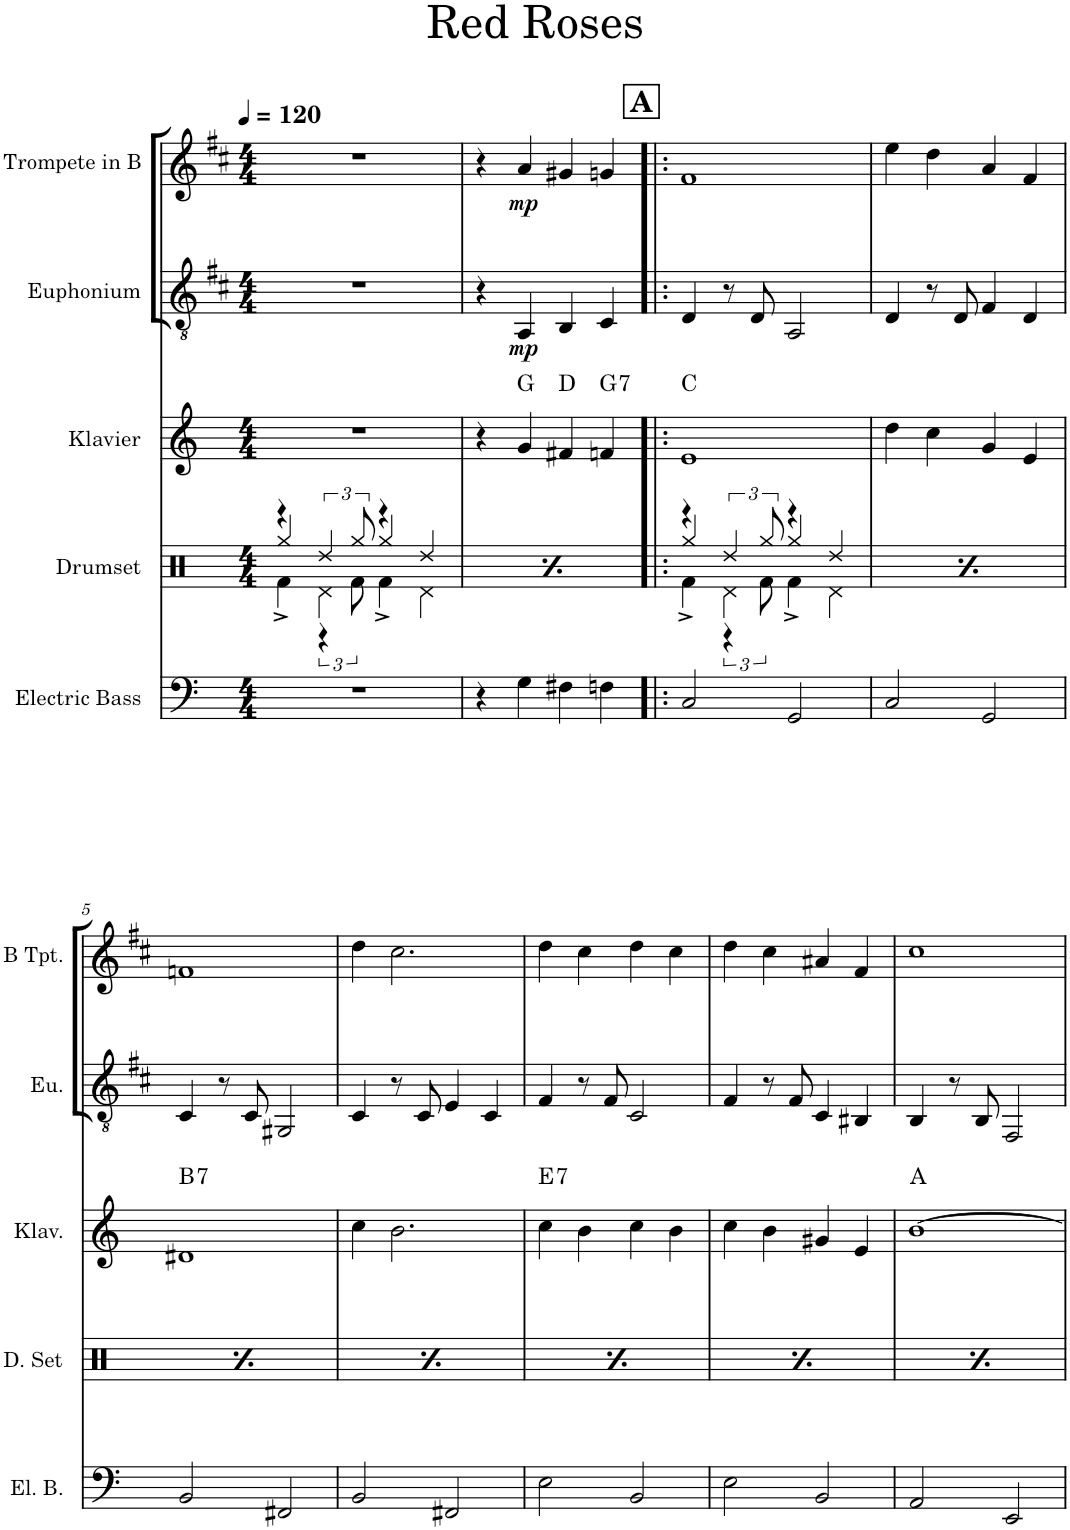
**kern	**kern	**kern	**harte	**kern	**dynam	**kern	**dynam
*part5	*part4	*part3	*part3	*part2	*part2	*part1	*part1
*staff5	*staff4	*staff3	*	*staff2	*staff2	*staff1	*staff1
*I"Electric Bass	*I"Drumset	*I"Klavier	*	*I"Euphonium	*	*I"Trompete in B	*
*I'El. B.	*I'D. Set	*I'Klav.	*	*I'Eu.	*	*	*
*clefF4	*clefX	*clefG2	*	*clefGv2	*	*clefG2	*
*Trd7c12	*	*	*	*Trd1c2	*	*Trd1c2	*
*k[]	*k[]	*k[]	*	*k[f#c#]	*	*k[f#c#]	*
*M4/4	*M4/4	*M4/4	*	*M4/4	*	*M4/4	*
*MM120	*MM120	*MM120	*	*MM120	*	*MM120	*
=1	=1	=1	=1	=1	=1	=1	=1
*	*^	*	*	*	*	*	*
*	*	*^	*	*	*	*	*	*
1r	4r	4Rf^\	4Rgg/	1r	.	1r	.	1r	.
.	4Rdd/	6Rd\	6r	.	.	.	.	.	.
.	.	12Rf\	12Rgg/	.	.	.	.	.	.
.	4r	4Rf^\	4Rgg/	.	.	.	.	.	.
.	4Rdd/	4Rd\	4ryy	.	.	.	.	.	.
=2	=2	=2	=2	=2	=2	=2	=2	=2	=2
4r	4r	4Rf^\	4Rgg/	4r	.	4r	.	4r	.
!	!	!	!	!	!	!	!LO:DY:b	!	!LO:DY:b
4G\	4Rdd/	6Rd\	6r	4g/	G:maj	4AA/	mp	4a/	mp
.	.	12Rf\	12Rgg/	.	.	.	.	.	.
4F#X\	4r	4Rf^\	4Rgg/	4f#X/	D:maj	4BB/	.	4g#X/	.
!	!	!	!	!	!LO:H:kt=7	!	!	!	!
4Fn\	4Rdd/	4Rd\	4ryy	4fn/	G:7	4C#/	.	4gn/	.
!!LO:REH:place=s1:a:B:cj:fs=14:t=A
=3!|:	=3!|:	=3!|:	=3!|:	=3!|:	=3!|:	=3!|:	=3!|:	=3!|:	=3!|:
2C/	4r	4Rf^\	4Rgg/	1e	C:maj	4D/	.	1f#	.
.	4Rdd/	6Rd\	6r	.	.	8r	.	.	.
.	.	.	.	.	.	8D/	.	.	.
.	.	12Rf\	12Rgg/	.	.	.	.	.	.
2GG/	4r	4Rf^\	4Rgg/	.	.	2AA/	.	.	.
.	4Rdd/	4Rd\	4ryy	.	.	.	.	.	.
=4	=4	=4	=4	=4	=4	=4	=4	=4	=4
2C/	4r	4Rf^\	4Rgg/	4dd\	.	4D/	.	4ee\	.
.	4Rdd/	6Rd\	6r	4cc\	.	8r	.	4dd\	.
.	.	.	.	.	.	8D/	.	.	.
.	.	12Rf\	12Rgg/	.	.	.	.	.	.
2GG/	4r	4Rf^\	4Rgg/	4g/	.	4F#/	.	4a/	.
.	4Rdd/	4Rd\	4ryy	4e/	.	4D/	.	4f#/	.
!!LO:LB:g=z
=5	=5	=5	=5	=5	=5	=5	=5	=5	=5
!	!	!	!	!	!LO:H:kt=7	!	!	!	!
2BB/	4r	4Rf^\	4Rgg/	1d#X	B:7	4C#/	.	1fn	.
.	4Rdd/	6Rd\	6r	.	.	8r	.	.	.
.	.	.	.	.	.	8C#/	.	.	.
.	.	12Rf\	12Rgg/	.	.	.	.	.	.
2FF#X/	4r	4Rf^\	4Rgg/	.	.	2GG#X/	.	.	.
.	4Rdd/	4Rd\	4ryy	.	.	.	.	.	.
=6	=6	=6	=6	=6	=6	=6	=6	=6	=6
2BB/	4r	4Rf^\	4Rgg/	4cc\	.	4C#/	.	4dd\	.
.	4Rdd/	6Rd\	6r	2.b\	.	8r	.	2.cc#\	.
.	.	.	.	.	.	8C#/	.	.	.
.	.	12Rf\	12Rgg/	.	.	.	.	.	.
2FF#X/	4r	4Rf^\	4Rgg/	.	.	4E/	.	.	.
.	4Rdd/	4Rd\	4ryy	.	.	4C#/	.	.	.
=7	=7	=7	=7	=7	=7	=7	=7	=7	=7
!	!	!	!	!	!LO:H:kt=7	!	!	!	!
2E\	4r	4Rf^\	4Rgg/	4cc\	E:7	4F#/	.	4dd\	.
.	4Rdd/	6Rd\	6r	4b\	.	8r	.	4cc#\	.
.	.	.	.	.	.	8F#/	.	.	.
.	.	12Rf\	12Rgg/	.	.	.	.	.	.
2BB/	4r	4Rf^\	4Rgg/	4cc\	.	2C#/	.	4dd\	.
.	4Rdd/	4Rd\	4ryy	4b\	.	.	.	4cc#\	.
=8	=8	=8	=8	=8	=8	=8	=8	=8	=8
2E\	4r	4Rf^\	4Rgg/	4cc\	.	4F#/	.	4dd\	.
.	4Rdd/	6Rd\	6r	4b\	.	8r	.	4cc#\	.
.	.	.	.	.	.	8F#/	.	.	.
.	.	12Rf\	12Rgg/	.	.	.	.	.	.
2BB/	4r	4Rf^\	4Rgg/	4g#X/	.	4C#/	.	4a#X/	.
.	4Rdd/	4Rd\	4ryy	4e/	.	4BB#X/	.	4f#/	.
=9	=9	=9	=9	=9	=9	=9	=9	=9	=9
2AA/	4r	4Rf^\	4Rgg/	[1b	A:maj	4BB/	.	1cc#	.
.	4Rdd/	6Rd\	6r	.	.	8r	.	.	.
.	.	.	.	.	.	8BB/	.	.	.
.	.	12Rf\	12Rgg/	.	.	.	.	.	.
2EE/	4r	4Rf^\	4Rgg/	.	.	2FF#/	.	.	.
.	4Rdd/	4Rd\	4ryy	.	.	.	.	.	.
*	*v	*v	*v	*	*	*	*	*	*
=	=	=	=	=	=	=	=
*-	*-	*-	*-	*-	*-	*-	*-
